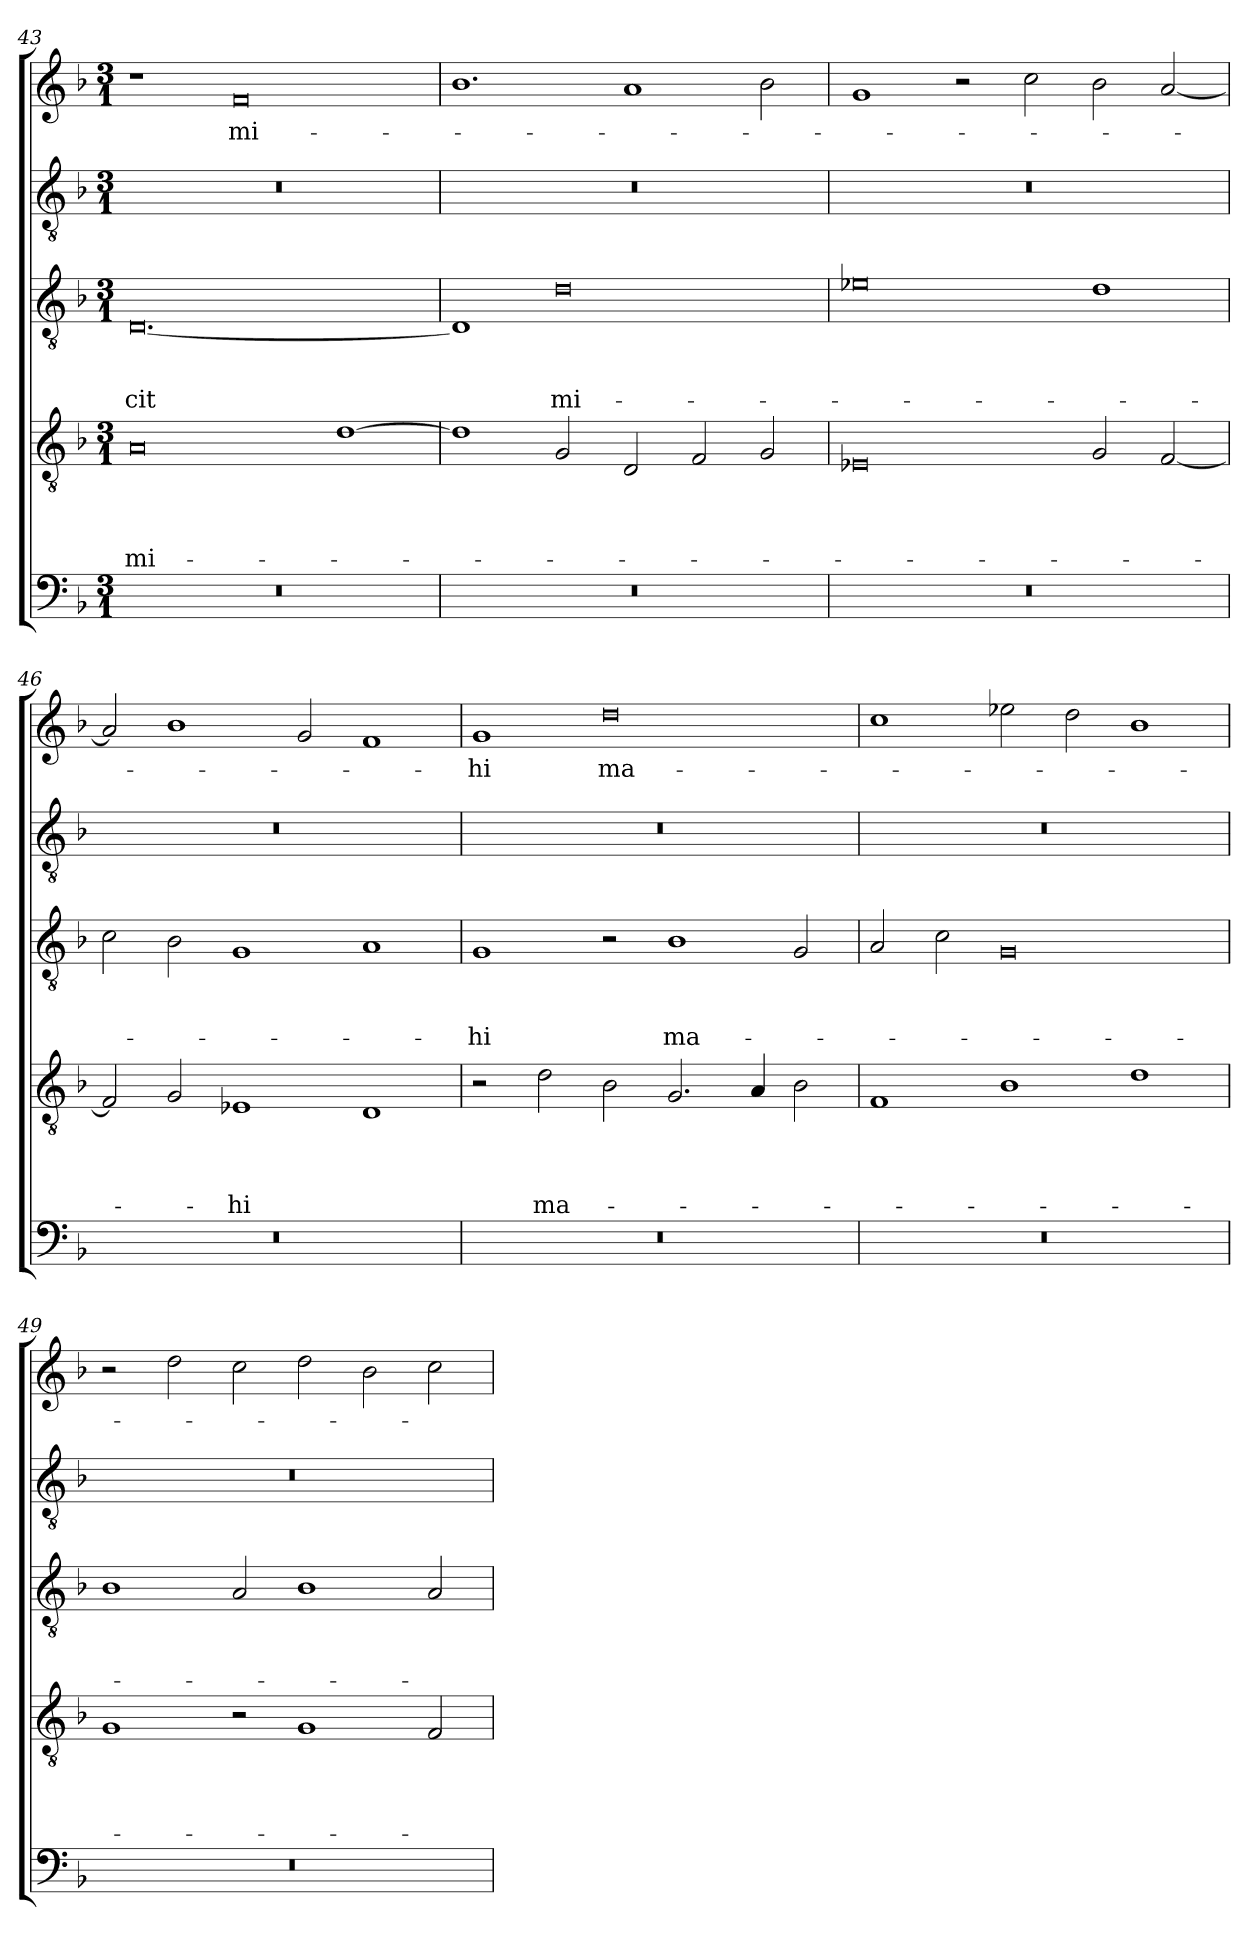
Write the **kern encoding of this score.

**kern	**kern	**text	**text	**text	**text	**kern	**text	**text	**text	**kern	**kern	**text
*part5	*part4	*part4	*part4	*part4	*part4	*part3	*part3	*part3	*part3	*part2	*part1	*part1
*staff5	*staff4	*staff4	*staff4	*staff4	*staff4	*staff3	*staff3	*staff3	*staff3	*staff2	*staff1	*staff1
!!LO:LB:g=z
*clefF4	*clefGv2	*	*	*	*	*clefGv2	*	*	*	*clefGv2	*clefG2	*
*k[b-]	*k[b-]	*	*	*	*	*k[b-]	*	*	*	*k[b-]	*k[b-]	*
*F:	*F:	*	*	*	*	*F:	*	*	*	*F:	*F:	*
*M3/1	*M3/1	*	*	*	*	*M3/1	*	*	*	*M3/1	*M3/1	*
=43	=43	=43	=43	=43	=43	=43	=43	=43	=43	=43	=43	=43
!	!	!	!	!	!LO:LY:b	!	!	!	!LO:LY:b	!	!	!
0.r	0A	.	.	.	mi-	[0.D	.	.	-cit	0.r	1r	.
!	!	!	!	!	!	!	!	!	!	!	!	!LO:LY:b
.	.	.	.	.	.	.	.	.	.	.	0f	mi-
.	[1d	.	.	.	.	.	.	.	.	.	.	.
=44	=44	=44	=44	=44	=44	=44	=44	=44	=44	=44	=44	=44
0.r	1d]	.	.	.	.	1D]	.	.	.	0.r	1.b-	.
!	!	!	!	!	!	!	!	!	!LO:LY:b	!	!	!
.	2G/	.	.	.	.	0d	.	.	mi-	.	.	.
.	2D/	.	.	.	.	.	.	.	.	.	1a	.
.	2F/	.	.	.	.	.	.	.	.	.	.	.
.	2G/	.	.	.	.	.	.	.	.	.	2b-\	.
=45	=45	=45	=45	=45	=45	=45	=45	=45	=45	=45	=45	=45
0.r	0E-X	.	.	.	.	0e-X	.	.	.	0.r	1g	.
.	.	.	.	.	.	.	.	.	.	.	2r	.
.	.	.	.	.	.	.	.	.	.	.	2cc\	.
.	2G/	.	.	.	.	1d	.	.	.	.	2b-\	.
.	[2F/	.	.	.	.	.	.	.	.	.	[2a/	.
=46	=46	=46	=46	=46	=46	=46	=46	=46	=46	=46	=46	=46
0.r	2F/]	.	.	.	.	2c\	.	.	.	0.r	2a/]	.
.	2G/	.	.	.	.	2B-\	.	.	.	.	1b-	.
!	!	!	!	!	!LO:LY:b	!	!	!	!	!	!	!
.	1E-X	.	.	.	-hi	1G	.	.	.	.	.	.
.	.	.	.	.	.	.	.	.	.	.	2g/	.
.	1D	.	.	.	.	1A	.	.	.	.	1f	.
=47	=47	=47	=47	=47	=47	=47	=47	=47	=47	=47	=47	=47
!	!	!	!	!	!	!	!	!	!LO:LY:b	!	!	!LO:LY:b
0.r	2r	.	.	.	.	1G	.	.	-hi	0.r	1g	-hi
!	!	!	!	!	!LO:LY:b	!	!	!	!	!	!	!
.	2d\	.	.	.	ma-	.	.	.	.	.	.	.
!	!	!	!	!	!	!	!	!	!	!	!	!LO:LY:b
.	2B-\	.	.	.	.	2r	.	.	.	.	0dd	ma-
!	!	!	!	!	!	!	!	!	!LO:LY:b	!	!	!
.	2.G/	.	.	.	.	1B-	.	.	ma-	.	.	.
.	4A/	.	.	.	.	.	.	.	.	.	.	.
.	2B-\	.	.	.	.	2G/	.	.	.	.	.	.
=48	=48	=48	=48	=48	=48	=48	=48	=48	=48	=48	=48	=48
0.r	1F	.	.	.	.	2A/	.	.	.	0.r	1cc	.
.	.	.	.	.	.	2c\	.	.	.	.	.	.
.	1B-	.	.	.	.	0G	.	.	.	.	2ee-X\	.
.	.	.	.	.	.	.	.	.	.	.	2dd\	.
.	1d	.	.	.	.	.	.	.	.	.	1b-	.
!!LO:LB:g=z
=49	=49	=49	=49	=49	=49	=49	=49	=49	=49	=49	=49	=49
0.r	1G	.	.	.	.	1B-	.	.	.	0.r	2r	.
.	.	.	.	.	.	.	.	.	.	.	2dd\	.
.	2r	.	.	.	.	2A/	.	.	.	.	2cc\	.
.	1G	.	.	.	.	1B-	.	.	.	.	2dd\	.
.	.	.	.	.	.	.	.	.	.	.	2b-\	.
.	2F/	.	.	.	.	2A/	.	.	.	.	2cc\	.
=	=	=	=	=	=	=	=	=	=	=	=	=
*-	*-	*-	*-	*-	*-	*-	*-	*-	*-	*-	*-	*-
